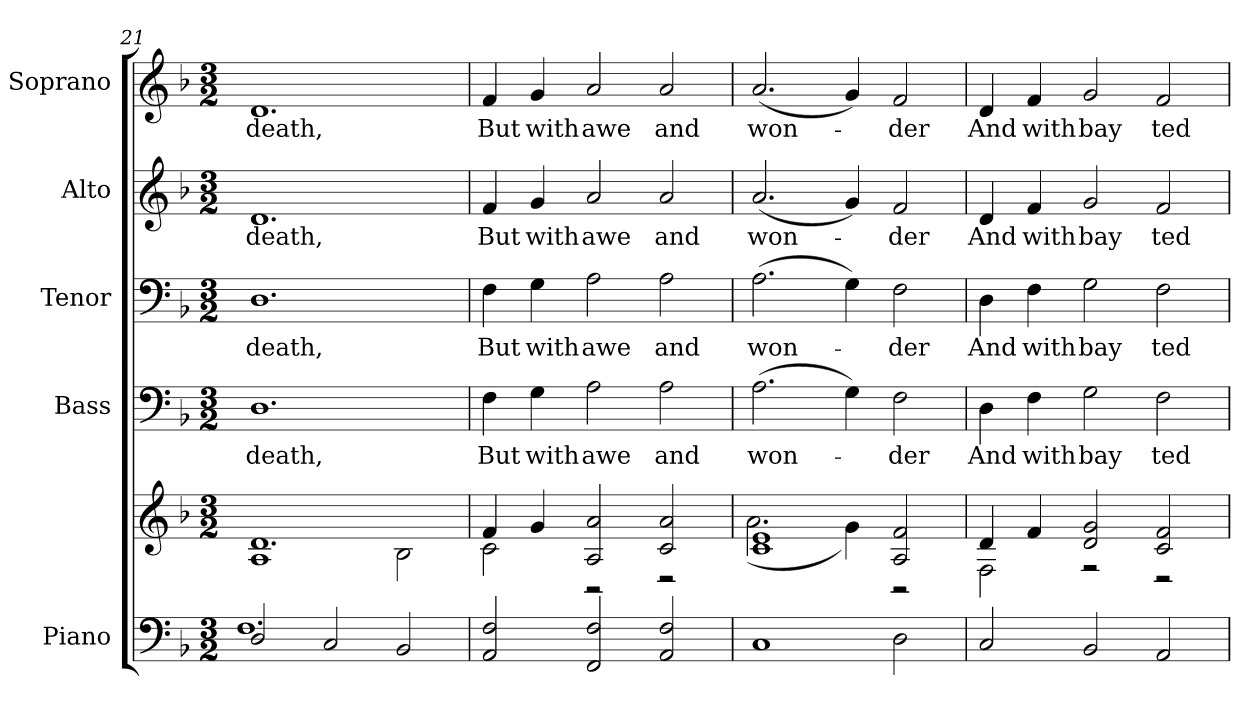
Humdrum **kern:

**kern	**kern	**kern	**text	**kern	**text	**kern	**text	**kern	**text
*part5	*part5	*part4	*part4	*part3	*part3	*part2	*part2	*part1	*part1
*staff6	*staff5	*staff4	*staff4	*staff3	*staff3	*staff2	*staff2	*staff1	*staff1
*I"Piano	*	*I"Bass	*	*I"Tenor	*	*I"Alto	*	*I"Soprano	*
*I'Pno.	*	*I'B.	*	*I'T.	*	*I'A.	*	*I'S.	*
*clefF4	*clefG2	*clefF4	*	*clefF4	*	*clefG2	*	*clefG2	*
*k[b-]	*k[b-]	*k[b-]	*	*k[b-]	*	*k[b-]	*	*k[b-]	*
*F:	*F:	*F:	*	*F:	*	*F:	*	*F:	*
*M3/2	*M3/2	*M3/2	*	*M3/2	*	*M3/2	*	*M3/2	*
=21	=21	=21	=21	=21	=21	=21	=21	=21	=21
*^	*^	*	*	*	*	*	*	*	*
!	!	!	!	!	!LO:LY:b:color=#000000	!	!	!	!	!	!
!	!	!	!	!	!	!	!LO:LY:b:color=#000000	!	!	!	!
!	!	!	!	!	!	!	!	!	!LO:LY:b:color=#000000	!	!
!	!	!	!	!	!	!	!	!	!	!	!LO:LY:b:color=#000000
2Di/	1.Fi	1.di	1Ai	1.Di	death,	1.Di	death,	1.di	death,	1.di	death,
2Ci/	.	.	.	.	.	.	.	.	.	.	.
2BB-i/	.	.	2B-i\	.	.	.	.	.	.	.	.
*v	*v	*	*	*	*	*	*	*	*	*	*
=22	=22	=22	=22	=22	=22	=22	=22	=22	=22	=22
!	!	!	!	!LO:LY:b:color=#000000	!	!	!	!	!	!
!	!	!	!	!	!	!LO:LY:b:color=#000000	!	!	!	!
!	!	!	!	!	!	!	!	!LO:LY:b:color=#000000	!	!
!	!	!	!	!	!	!	!	!	!	!LO:LY:b:color=#000000
2AAi/ 2Fi	4fi/	2ci\	4Fi\	But	4Fi\	But	4fi/	But	4fi/	But
!	!	!	!	!LO:LY:b:color=#000000	!	!	!	!	!	!
!	!	!	!	!	!	!LO:LY:b:color=#000000	!	!	!	!
!	!	!	!	!	!	!	!	!LO:LY:b:color=#000000	!	!
!	!	!	!	!	!	!	!	!	!	!LO:LY:b:color=#000000
.	4gi/	.	4Gi\	with	4Gi\	with	4gi/	with	4gi/	with
!	!	!	!	!LO:LY:b:color=#000000	!	!	!	!	!	!
!	!	!	!	!	!	!LO:LY:b:color=#000000	!	!	!	!
!	!	!	!	!	!	!	!	!LO:LY:b:color=#000000	!	!
!	!	!	!	!	!	!	!	!	!	!LO:LY:b:color=#000000
2FFi/ 2Fi	2Ai/ 2ai	2r	2Ai\	awe	2Ai\	awe	2ai/	awe	2ai/	awe
!	!	!	!	!LO:LY:b:color=#000000	!	!	!	!	!	!
!	!	!	!	!	!	!LO:LY:b:color=#000000	!	!	!	!
!	!	!	!	!	!	!	!	!LO:LY:b:color=#000000	!	!
!	!	!	!	!	!	!	!	!	!	!LO:LY:b:color=#000000
2AAi/ 2Fi	2ci/ 2ai	2r	2Ai\	and	2Ai\	and	2ai/	and	2ai/	and
!!LO:PB:g=z
=23	=23	=23	=23	=23	=23	=23	=23	=23	=23	=23
!	!	!	!	!LO:LY:b:color=#000000	!	!	!	!	!	!
!	!	!	!	!	!	!LO:LY:b:color=#000000	!	!	!	!
!	!	!	!	!	!	!	!	!LO:LY:b:color=#000000	!	!
!	!	!	!	!	!	!	!	!	!	!LO:LY:b:color=#000000
1Ci	1ci 1ei	(2.ai\	(2.Ai\	won-	(2.Ai\	won-	(2.ai/	won-	(2.ai/	won-
.	.	4gi\)	4Gi\)	.	4Gi\)	.	4gi/)	.	4gi/)	.
!	!	!	!	!LO:LY:b:color=#000000	!	!	!	!	!	!
!	!	!	!	!	!	!LO:LY:b:color=#000000	!	!	!	!
!	!	!	!	!	!	!	!	!LO:LY:b:color=#000000	!	!
!	!	!	!	!	!	!	!	!	!	!LO:LY:b:color=#000000
2Di\	2Ai/ 2fi	2r	2Fi\	-der	2Fi\	-der	2fi/	-der	2fi/	-der
=24	=24	=24	=24	=24	=24	=24	=24	=24	=24	=24
!	!	!	!	!LO:LY:b:color=#000000	!	!	!	!	!	!
!	!	!	!	!	!	!LO:LY:b:color=#000000	!	!	!	!
!	!	!	!	!	!	!	!	!LO:LY:b:color=#000000	!	!
!	!	!	!	!	!	!	!	!	!	!LO:LY:b:color=#000000
2Ci/	4di/	2Fi\	4Di\	And	4Di\	And	4di/	And	4di/	And
!	!	!	!	!LO:LY:b:color=#000000	!	!	!	!	!	!
!	!	!	!	!	!	!LO:LY:b:color=#000000	!	!	!	!
!	!	!	!	!	!	!	!	!LO:LY:b:color=#000000	!	!
!	!	!	!	!	!	!	!	!	!	!LO:LY:b:color=#000000
.	4fi/	.	4Fi\	with	4Fi\	with	4fi/	with	4fi/	with
!	!	!	!	!LO:LY:b:color=#000000	!	!	!	!	!	!
!	!	!	!	!	!	!LO:LY:b:color=#000000	!	!	!	!
!	!	!	!	!	!	!	!	!LO:LY:b:color=#000000	!	!
!	!	!	!	!	!	!	!	!	!	!LO:LY:b:color=#000000
2BB-i/	2di/ 2gi	2r	2Gi\	bay	2Gi\	bay	2gi/	bay	2gi/	bay
!	!	!	!	!LO:LY:b:color=#000000	!	!	!	!	!	!
!	!	!	!	!	!	!LO:LY:b:color=#000000	!	!	!	!
!	!	!	!	!	!	!	!	!LO:LY:b:color=#000000	!	!
!	!	!	!	!	!	!	!	!	!	!LO:LY:b:color=#000000
2AAi/	2ci/ 2fi	2r	2Fi\	ted	2Fi\	ted	2fi/	ted	2fi/	ted
*	*v	*v	*	*	*	*	*	*	*	*
=	=	=	=	=	=	=	=	=	=
*-	*-	*-	*-	*-	*-	*-	*-	*-	*-
